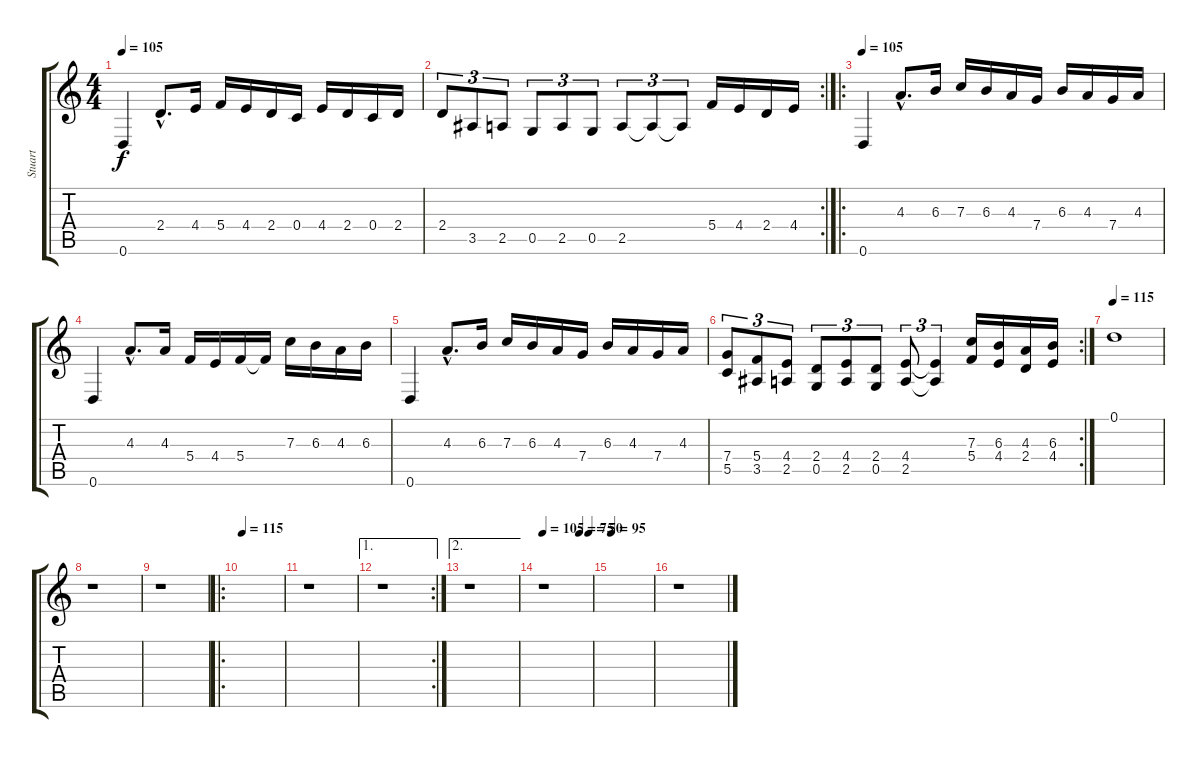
\track ("Stuart" "Stuart") {instrument distortionguitar}
\staff {score tabs}
\tuning (D4 A3 F3 C3 G2 D2) {hide}
\ts (4 4)
\tempo 105
\clef g2
\ks c
0.6.4{dy f} 2.4{hac}.8{d} 4.4.16 5.4.16 4.4.16 2.4.16 0.4.16 4.4.16 2.4.16 0.4.16 2.4.16 |
\rc 2
2.4.8{tu (3 2)} 3.5.8{tu (3 2)} 2.5.8{tu (3 2)} 0.5.8{tu (3 2)} 2.5.8{tu (3 2)} 0.5.8{tu (3 2)} 2.5.8{tu (3 2)} 2.5{t}.8{tu (3 2)} 2.5{t}.8{tu (3 2)} 5.4.16 4.4.16 2.4.16 4.4.16 |
\ro
\tempo 105
0.6.4 4.3{hac}.8{d} 6.3.16 7.3.16 6.3.16 4.3.16 7.4.16 6.3.16 4.3.16 7.4.16 4.3.16 |
0.6.4 4.3{hac}.8{d} 4.3.16 5.4.16 4.4.16 5.4.16 5.4{t}.16 7.3.16 6.3.16 4.3.16 6.3.16 |
0.6.4 4.3{hac}.8{d} 6.3.16 7.3.16 6.3.16 4.3.16 7.4.16 6.3.16 4.3.16 7.4.16 4.3.16 |
\rc 2
(7.4 5.5).8{tu (3 2)} (5.4 3.5).8{tu (3 2)} (4.4 2.5).8{tu (3 2)} (2.4 0.5).8{tu (3 2)} (4.4 2.5).8{tu (3 2)} (2.4 0.5).8{tu (3 2)} (4.4 2.5).8{tu (3 2)} (4.4{t} 2.5{t}).4{tu (3 2)} (7.3 5.4).16 (6.3 4.4).16 (4.3 2.4).16 (6.3 4.4).16 |
\tempo 115
0.1.1{volume 13 balance 11 instrument tubularbells} |
r.1 |
r.1 |
\ro
\tempo 115
|
r.1 |
\ae 1
\rc 2
r.1 |
\ae 2
r.1 |
\tempo 105
\tempo (75 0.75)
\tempo (50 0.9375)
r.1 |
\tempo 95
|
r.1
